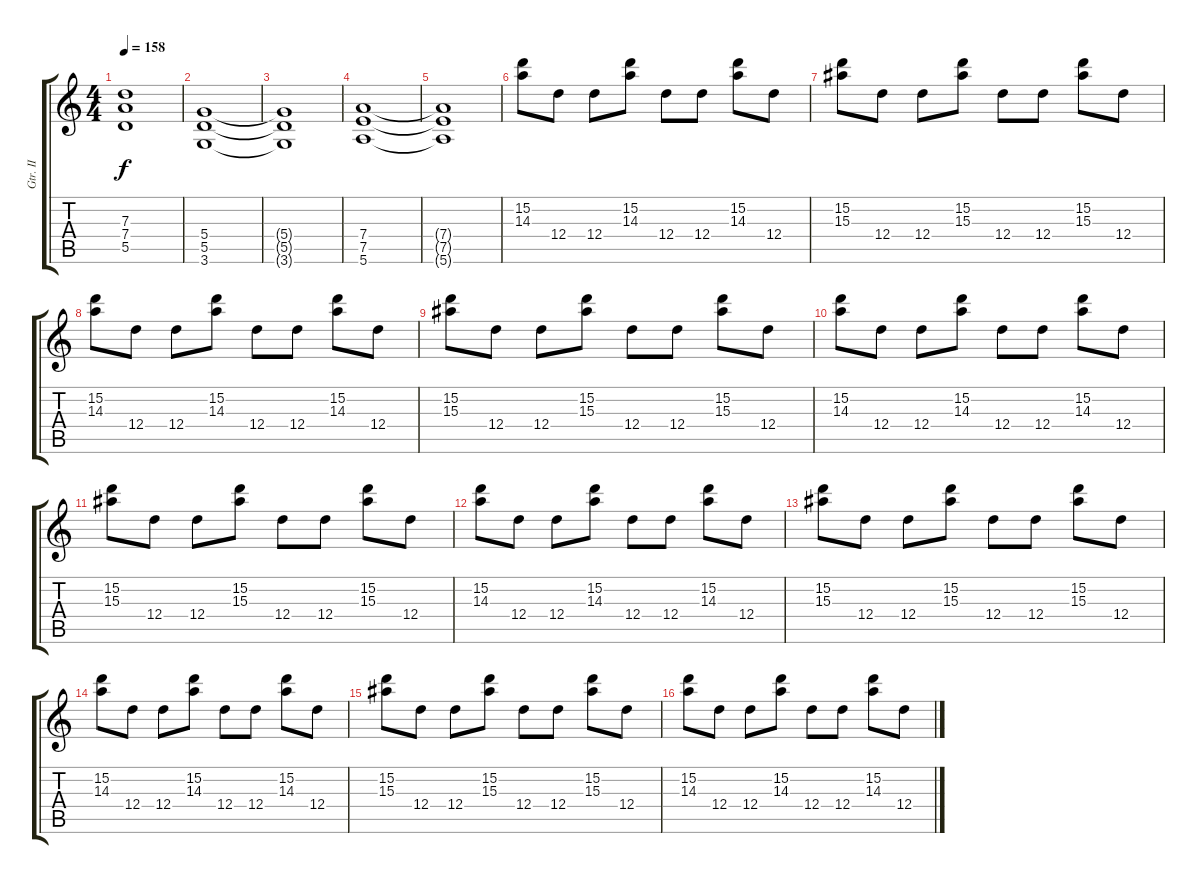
\track ("Gtr. II" "Gtr. II") {instrument distortionguitar}
\staff {score tabs}
\tuning (E4 B3 G3 D3 A2 E2) {hide}
\ts (4 4)
\tempo 158
\clef g2
\ks c
(7.3 7.4 5.5).1{dy f} |
(5.4 5.5 3.6).1 |
(5.4{t} 5.5{t} 3.6{t}).1 |
(7.4 7.5 5.6).1 |
(7.4{t} 7.5{t} 5.6{t}).1 |
(15.2 14.3).8 12.4.8 12.4.8 (15.2 14.3).8 12.4.8 12.4.8 (15.2 14.3).8 12.4.8 |
(15.2 15.3).8 12.4.8 12.4.8 (15.2 15.3).8 12.4.8 12.4.8 (15.2 15.3).8 12.4.8 |
(15.2 14.3).8 12.4.8 12.4.8 (15.2 14.3).8 12.4.8 12.4.8 (15.2 14.3).8 12.4.8 |
(15.2 15.3).8 12.4.8 12.4.8 (15.2 15.3).8 12.4.8 12.4.8 (15.2 15.3).8 12.4.8 |
(15.2 14.3).8 12.4.8 12.4.8 (15.2 14.3).8 12.4.8 12.4.8 (15.2 14.3).8 12.4.8 |
(15.2 15.3).8 12.4.8 12.4.8 (15.2 15.3).8 12.4.8 12.4.8 (15.2 15.3).8 12.4.8 |
(15.2 14.3).8 12.4.8 12.4.8 (15.2 14.3).8 12.4.8 12.4.8 (15.2 14.3).8 12.4.8 |
(15.2 15.3).8 12.4.8 12.4.8 (15.2 15.3).8 12.4.8 12.4.8 (15.2 15.3).8 12.4.8 |
(15.2 14.3).8 12.4.8 12.4.8 (15.2 14.3).8 12.4.8 12.4.8 (15.2 14.3).8 12.4.8 |
(15.2 15.3).8 12.4.8 12.4.8 (15.2 15.3).8 12.4.8 12.4.8 (15.2 15.3).8 12.4.8 |
(15.2 14.3).8 12.4.8 12.4.8 (15.2 14.3).8 12.4.8 12.4.8 (15.2 14.3).8 12.4.8
